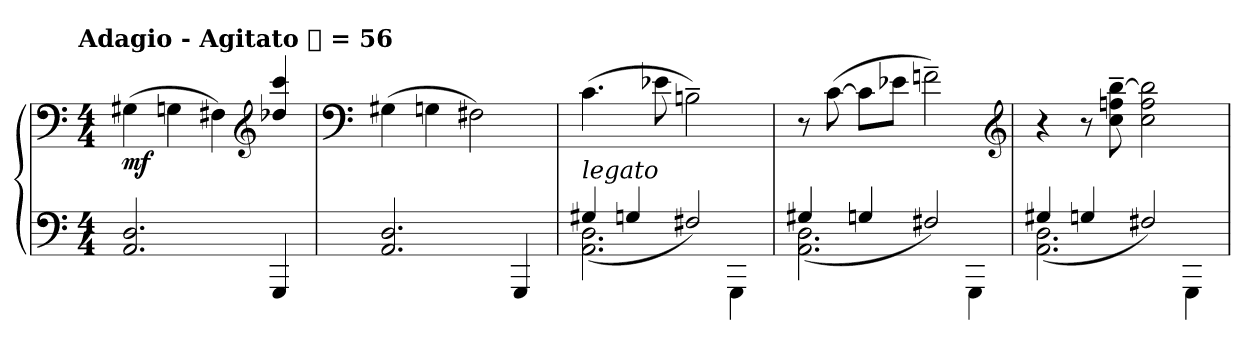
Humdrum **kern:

**kern	**kern	**dynam
*part1	*part1	*part1
*staff2	*staff1	*staff1/2
*clefF4	*clefF4	*
*k[]	*k[]	*
!!LO:TX:omd:t=Adagio - Agitato 𝅘𝅥 = 56
*M4/4	*M4/4	*
*MM56	*MM56	*
=1	=1	=1
!	!	!LO:DY:b
2.AA/ 2.D/	(>4G#X\	mf
.	4Gn\	.
.	4F#X\)	.
*	*clefG2	*
4GGG/	4dd-X/ 4ccc/	.
=2	=2	=2
*	*clefF4	*
2.AA/ 2.D/	(>4G#X\	.
.	4Gn\	.
.	2F#X\)	.
4GGG/	.	.
=3	=3	=3
*^	*	*
!LO:TX:a:i:t=legato	!	!	!
2.AA\ 2.D\	(>4G#X/	(>4.c\	.
.	4Gn/	.	.
.	.	8e-X\	.
.	2F#X/)	2Bn~\)	.
4GGG\	.	.	.
=4	=4	=4	=4
2.AA\ 2.D\	(>4G#X/	8r	.
.	.	(>[8c\	.
.	4Gn/	8c\L]	.
.	.	8e-X\J	.
.	2F#X/)	2fn~\)	.
4GGG\	.	.	.
*	*	*clefG2	*
!!LO:LB:g=z
=5	=5	=5	=5
2.AA\ 2.D\	(>4G#X/	4r	.
.	4Gn/	8r	.
.	.	8cc~\ 8ffn~\ [8bb~\	.
.	2F#X/)	2cc\ 2ff\ 2bb]\	.
4GGG\	.	.	.
*v	*v	*	*
=	=	=
*-	*-	*-
